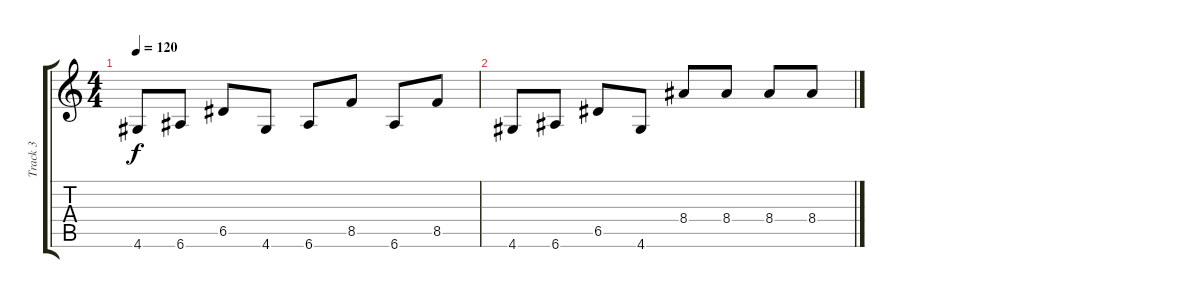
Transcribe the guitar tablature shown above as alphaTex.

\track ("Track 3" "Track 3") {instrument slapbass1}
\staff {score tabs}
\tuning (E4 B3 G3 D3 A2 E2) {hide}
\ts (4 4)
\tempo 120
\clef g2
\ks c
4.6.8{dy f} 6.6.8 6.5.8 4.6.8 6.6.8 8.5.8 6.6.8 8.5.8 |
4.6.8 6.6.8 6.5.8 4.6.8 8.4.8 8.4.8 8.4.8 8.4.8
